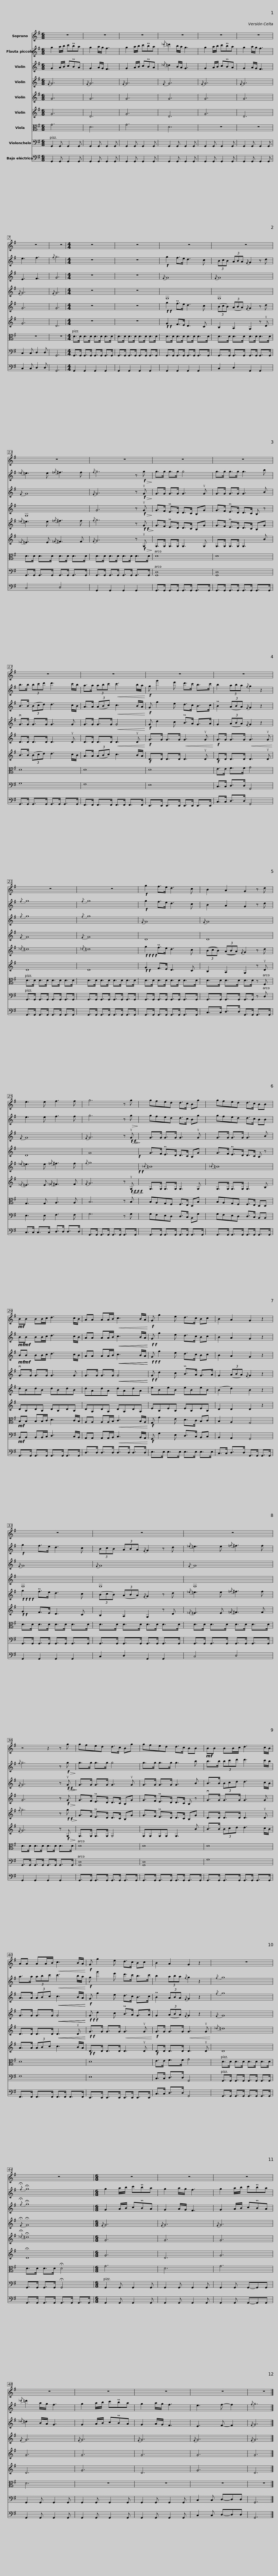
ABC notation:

X:1
%%score 1 2 3 4 5 6 7 8 9
L:1/8
M:6/8
I:linebreak $
K:G
V:1 treble
V:2 treble transpose=12
V:3 treble
V:4 treble
V:5 treble
V:6 treble
V:7 alto
V:8 bass
V:9 bass transpose=-12
V:1
 z6 | z6 | z6 | z6 |$ z6 | %5
 z6 | z6 | z6 |[M:4/4] z8 |$ z8 | %10
 z8 | z8 |$ z8 | z8 | z8 |$ %15
 z8 | z8 | z8 |$ z8 | z8 | %20
 z8 |$ z8 |!f! g2 f>e d3 c | B2 A2 G2 z d |$ e3 e f3 f | %25
 g6 z g | gfed d>c Bg |$ gfed d>c BB |!mf! BB BB/c/ d3 c/B/ | AA AA/B/!<(! c3 B/A/!<)! |$ %30
!f! G g2 e d>c Bc | B2 A2 G2 z2 | z8 |$ z8 | z8 | %35
 z4 z2 z g |$ gfed d>c Bg | gfed d>c BB |!mf! BB BB/c/ d3 c/B/ |$ AA AA/B/!<(! c3 B/A/!<)! | %40
!f! G g2 e d>c Bc | B2 A2 G2 z2 |$ z8 | z8 |[M:6/8] z6 | %45
 z6 |$ z6 | z6 | z6 | z6 | %50
 z6 |$ z6 |] %52
V:2
 g2 a/b/ c'Pba | g2 a/g/ f3 | g2 a/b/ c'Pba |{/_d'} =d'2 b/a/ g3 |$ g2 a/b/ c'Pba | %5
 g2 a/g/ f3 | e3 f3 |{/f} g6 |[M:4/4] z8 |$ z8 | %10
!f! g2 f>e d3 c | (3BcB (3ABA{/F} G2 z d |${/_e} =e3 e{/=f} ^f3 f |{/f} g6 z!f!!>(! g!>)! | g>g g>g g4 |$ %15
 g>g g>g g3 b | b>b (3bc'd' d'3 c'/b/ | a>a (3abc'!<(! c'3 b/a/!<)! |$!f! g g'2 e' d'>c' b>c' | b2 (3aba{/f} g2 z2 | %20
{/f} g8 |${/f} g8 |!f! g2 f>e d3 c | B2 A2 G2 z d |$ e3 e f3 f | %25
 g6 z!>(! g!>)! | gfed d>c Bg |$ gfed d>c BB |!mf!!mf! BB BB/c/ d3 c/B/ | AA AA/B/!<(!!<(! c3 B/A/!<)!!<)! |$ %30
!f!!f! G g2 e d>c Bc | B2 A2 G2 z2 |!f! g2 f>e d3 c |$ (3BcB (3ABA{/F} G2 z d |{/_e} =e3 e{/=f} ^f3 f | %35
{/f} g6 z!f!!>(! g!>)! |$ g>g g>g g4 | g>g g>g g3 b | b>b (3bc'd' d'3 c'/b/ |$ a>a (3abc'!<(! c'3 b/a/!<)! | %40
!f! g g'2 e' d'>c' b>c' | b2 (3aba{/f} g2 z2 |${/f} g8 |{/!fermata!f} !fermata!g8 |[M:6/8] g2 a/b/ c'Pba | %45
 g2 a/g/ f3 |$ g2 a/b/ c'Pba |{/_d'} =d'2 a/g/ f3 | g2 a/b/ c'Pba | g2 a/g/ f3 | %50
 e3 f- f2 |${/f} g6 |] %52
V:3
 G2 A/B/ cPBA | G2 A/G/ F3 | G2 A/B/ cPBA |{/_d} =d2 B/A/ G3 |$ G2 A/B/ cPBA | %5
 G2 A/G/ F3 | E3 F3 | G6 |[M:4/4] z8 |$ z8 | %10
{/F} G8 |{/F} G8 |${/F} G8 |{/F} G6 z!f!!>(! uG!>)! | G>G G>G G3 uG |$ %15
 G>G G>G G3 B | B>B (3(Bcd) d3 c/B/ | A>A (3(ABc)!<(! c3 B/A/!<)! |$!f! G g2 e d>c B>c | PB2 (3(ABA){/F} G2 z2 | %20
{/f} g8 |${/f} g8 |{/F} G8 |{/F} G8 |${/F} G8 | %25
{/F} G6 z!f!!f!!>(!!>(! uG!>)!!>)! | G>G G>G G3 uG |$ G>G G>G G3 B |!mf!!mf! BB BB/c/ d3 c/B/ | AA AA/B/!<(!!<(!!<(! c3 B/A/!<)!!<)!!<)! |$ %30
!f!!f!!f! G g2 e d>c Bc | B2 A2 G2 z2 |{/F} G8 |${/F} G8 |{/F} G8 | %35
{/F} G6 z!f!!f!!>(!!>(! uG!>)!!>)! |$ G>G G>G G3 uG | G>G G>G G3 B | B>B (3Bcd d3 c/B/ |$ A>A (3ABc!<(!!<(! c3 B/A/!<)!!<)! | %40
!f! G g2 e d>c B>c | PB2 (3ABA{/F} G2 z2 |${/f} g8 |{/!fermata!f} !fermata!g8 |[M:6/8] G2 A/B/ cPBA | %45
 G2 A/G/ F3 |$ G2 A/B/ cPBA |{/_d} =d2 B/A/ G3 | G2 A/B/ cPBA | G2 A/G/ F3 | %50
 E3 F- F2 |${/F} G6 |] %52
V:4
{/F} G6 |{/F} G6 |{/F} G6 |{/F} G6 |${/F} G6 | %5
{/F} G6 |{/F} G6 |{/F} G6 |[M:4/4] z8 |$ z8 | %10
 G,8 | G,8 |$ G,8 | G6 z!f!!>(! uG!>)! | G>F PE>D D>C B,G |$ %15
 G>F PE>D D>C B, z | vG>G G>G G3 G | G>G G>G!<(! G4!<)! |$!f! G d2 c PB>A G>A | G2 (3(ABA){/F} G2 z2 | %20
{/F} G8 |${/F} G8 | D8 | D8 |$ D8 | %25
 G8!f! | G>F PE>D D>C B,G |$ G>F PE>D D>C B, z | vG>G G>G G3 G | G>G G>G!<(!!<(! G4!<)!!<)! |$ %30
!f!!f! G d2 c PB>A G>A | G2 (3(ABA){/F} G2 z2 | G,8 |$ G,8 | G,8 | %35
 G6 z!f!!>(! G!>)! |$ G>F PE>D D>C B,G | G>F PE>D D>C B, z | vG>G G>G G3 G |$ G>G G>G!<(!!<(!!<(! G4!<)!!<)!!<)! | %40
!f!!f!!f! G d2 c PB>A G>A | G2 (3(ABA){/F} G2 z2 |${/F} G8 |{/!fermata!F} !fermata!G8 |[M:6/8]{/F} G6 | %45
{/F} G6 |${/F} G6 |{/F} G6 |{/F} G6 |{/F} G6 | %50
{/F} G6 |${/F} G6 |] %52
V:5
 G6 | G6 | G6 | G6 |$ G6 | %5
 G6 | G6 | G6 |[M:4/4] z8 |$ z8 | %10
!f!!f! g2 Pf>e d3 c | (3(BcB) (3(ABA){/F} G2 z d |${/_e} =e3 e{/=f} ^f3 f |{/f} g6 z!f!!f!!>(! G!>)! | G>F PE>D D>C B,G |$ %15
 G>F PE>D D>C B,G | D>D D>D D3 uD | D>D D>D!<(! D3 uD!<)! |$!f! G>G G>G!<(! G3 uG!<)! |!f! G>G G>G!<(! G3 uG!<)! | %20
{/_d} =d8 |${/_d} =d8 |!f!!f!!f!!f! g2 Pf>e d3 c | (3((BcB)) (3((ABA)){/F} G2 z d |${/_e} =e3 e{/=f} ^f3 f | %25
{/f} g8!f!!f! |{/_B} =B8 |${/_B} =B8 | dBdB dBdB | dAdA dAdA |$ %30
 eBeB eBeB | (B2 d2) B2 z2 |!f!!f!!f!!f! g2 Pf>e d3 c |$ (3(BcB) (3(ABA){/F} G2 z d |{/_e} =e3 e{/=f} ^f3 f | %35
{/f} g6 z!f!!f!!>(! g!>)! |$ G>F PE>D D>C B,G | G>F PE>D D>C B,G | D>D D>D D3 uD |$ D>D D>D!<(!!<(! D3 uD!<)!!<)! | %40
!f!!f! G>G G>G!<(! G3 uG!<)! |!f! G>G G>G!<(! G3 uG!<)! |${/_d} =d8 |{/!fermata!_d} !fermata!=d8 |[M:6/8] G6 | %45
 G6 |$ G6 | G6 | G6 | G6 | %50
 G6 |$ G6 |] %52
V:6
 G6 | D6 | G6 | D6 |$ G6 | %5
 D6 | G6 | D6 |[M:4/4] z8 |$ z8 | %10
!f!!f! G2 F>E D3 C | B,2 A,2 G,2 z uD |${/_E} =E3 E{/=F} ^F3 F |{/F} G6 z!f!!>(! uG,!>)! | G,>G, G,>G, G,3 G, |$ %15
 G,>G, G,>G, G,3 B | B>B (3(Bcd) d3 c/B/ | A>A (3(ABc) c3 B/A/ |$!f! D>D D>D D3 uD |!f! D>D D>D D3 uD | %20
 D8 |$ D8 |!f!!f! G2 F>E D3 C | B,2 A,2 G,2 z uD |${/_E} =E3 E{/=F} ^F3 F | %25
{/F} G6 z!f!!f!!f!!f!!>(!!>(!!>(! uG,!>)!!>)!!>)! | G,>G, G,>G, G,3 G, |$ G,>G, G,>G, G,3 B, | DB,DB, DB,DB, | DA,DA, DA,DA, |$ %30
 EB,EB, EB,EB, | D2 D2 D2 z2 |!f!!f! G2 F>E D3 C |$ B,2 A,2 G,2 z D |{/_E} =E3 E{/=F} ^F3 F | %35
{/F} G6 z!f!!>(! G,!>)! |$ G,>G, G,>G, G,4 | G,G,G,G, G,3 B | B>B (3Bcd d3 c/B/ |$ A>A (3ABc c3 B/A/ | %40
!f!!f! D>D D>D D3 uD |!f! D>D D>D D3 uD |$ D8 | !fermata!D8 |[M:6/8] G6 | %45
 D6 |$ G6 | D6 | G6 | D6 | %50
 G6 |$ D6 |] %52
V:7
 G6 | D6 | G6 | D6 |$ z6 | %5
 z6 | z6 | z6 |[M:4/4] D>D D>D D>D D>D |$ D>D D>D D>D D>D | %10
 D>D D>D D>D D>D | D>D D>D D>D D>D |$ D>D D>D D>D D>D | D>D D>D D>D D>D | D8 |$ %15
 D8 | D8 | D8 |$ D8 | E>E F>F G4 | %20
 D>D D>D D>D D>D |$ D>D D>D D>D D>D | D>D D>D D>D D>D | D>D D>D D>D z F, |$ G,3 G, A,3 A, | %25
 B,6 z B, | B,A,G,F, F,>E, D,B, |$ B,A,G,F, F,>E, D,D, |!mf! B,B, B,B,/C/ D3 C/B,/ | A,A, A,A,/B,/!<(! C3 B,/A,/!<)! |$ %30
!f! G, G2 E D>C B,C | B,2 A,2 G,4 | D>D D>D D>D D>D |$ D>D D>D D>D D>D | D>D D>D D>D D>D | %35
 D>D D>D D>D D>D |$ D8 | D8 | D8 |$ D8 | %40
 D8 | E>E F>F G4 |$ D>D D>D D>D D>D | D>D D>D !fermata!D4 |[M:6/8] G6 | %45
 D6 |$ G6 | D6 | z6 | z6 | %50
 z6 |$ z6 |] %52
V:8
 G,,2 G,, G,,2 G,, | G,,2 G,, G,,2 G,, | G,,2 G,, G,,2 G,, | G,,2 G,, G,,2 G,, |$ G,,2 G,, G,,2 G,, | %5
 G,,2 G,, G,,2 G,, | C,2 C, D,2 D, | G,,6 |[M:4/4] G,,>G,, G,,>G,, G,,>G,, G,,>G,, |$ G,,>G,, G,,>G,, G,,>G,, G,,>G,, | %10
 G,,>G,, G,,>G,, G,,>G,, G,,>G,, | G,,>G,, G,,>G,, G,,>G,, G,,>G,, |$ G,,>G,, G,,>G,, G,,>G,, G,,>G,, | G,,>G,, G,,>G,, G,,>G,, G,,>G,, | [G,,D,]8 |$ %15
 [G,,D,]8 | G,8 | F,8 |$ E,8 | C,>C, D,>D, G,,4 | %20
 G,,>G,, G,,>G,, G,,>G,, G,,>G,, |$ G,,>G,, G,,>G,, G,,>G,, G,,>G,, | G,,>G,, G,,>G,, G,,>G,, G,,>G,, | G,,>G,, G,,>G,, G,,>G,, z D, |$ E,3 E, F,3 F, | %25
 G,6 z G, | G,F,E,D, D,>C, B,,G, |$ G,F,E,D, D,>C, B,,B,, |!mf! B,,B,, B,,B,,/C,/ D,3 C,/B,,/ | A,,A,, A,,A,,/B,,/!<(! C,3 B,,/A,,/!<)! |$ %30
!f! G,, G,2 E, D,>C, B,,C, | B,,2 A,,2 G,,4 | G,,>G,, G,,>G,, G,,>G,, G,,>G,, |$ G,,>G,, G,,>G,, G,,>G,, G,,>G,, | G,,>G,, G,,>G,, G,,>G,, G,,>G,, | %35
 G,,>G,, G,,>G,, G,,>G,, G,,>G,, |$ [G,,D,]8 | [G,,D,]8 | G,8 |$ F,8 | %40
 E,8 | C,>C, D,>D, G,,4 |$ G,,>G,, G,,>G,, G,,>G,, G,,>G,, | G,,>G,, G,,>G,, !fermata!G,,4 |[M:6/8] G,,2 G,, G,,2 G,, | %45
 G,,2 G,, G,,2 G,, |$ G,,2 G,, G,,-G,,G,, | G,,2 G,, G,,2 G,, | G,,2 G,, G,,2 G,, | G,,2 G,, G,,2 G,, | %50
 C,2 C, D,-D,D, |$ G,,6 |] %52
V:9
 G,,2 G,, G,,2 G,, | G,,2 G,, G,,2 G,, | G,,2 G,, G,,2 G,, | G,,2 G,, G,,2 G,, |$ G,,2 G,, G,,2 G,, | %5
 G,,2 G,, G,,2 G,, | C,2 C, D,2 D, | G,,6 |[M:4/4] G,,2 G,,2 G,,2 G,,2 |$ G,,2 G,,2 G,,2 G,,2 | %10
 G,,2 G,,2 G,,2 G,,2 | C,2 D,2 G,,2 G,,2 |$ C,4 D,4 | G,,2 G,,2 G,,2 G,,2 | G,,>G,, G,,>G,, G,,>G,, G,,>G,, |$ %15
 G,,>G,, G,,>G,, G,,>G,, G,,>G,, | G,,>G,, G,,>G,, G,,>G,, G,,>G,, | F,,>F,, F,,>F,, F,,>F,, F,,>F,, |$ E,,>E,, E,,>E,, E,,>E,, E,,>E,, | C,>C, D,>D, G,,4 | %20
 G,,>G,, G,,>G,, G,,>G,, G,,>G,, |$ G,,>G,, G,,>G,, G,,>G,, G,,>G,, | G,,>G,, G,,>G,, G,,>G,, G,,>G,, | C,>C, D,>D, G,,>G,, G,,>G,, |$ C,>C, C,>C, D,>D, D,>D, | %25
 G,,>G,, G,,>G,, G,,>G,, G,,>G,, | G,,>G,, G,,>G,, G,,>G,, G,,>G,, |$ G,,>G,, G,,>G,, G,,>G,, G,,>G,, | G,,>G,, G,,>G,, G,,>G,, G,,>G,, | D,>D, D,>D, D,>D, D,>D, |$ %30
 E,>E, E,>E, E,>E, E,>E, | C,>C, D,>D, G,,>G,, G,,>G,, | G,,2 G,,2 G,,2 G,,2 |$ C,2 D,2 G,,2 G,,2 | C,4 D,4 | %35
 G,,2 G,,2 G,,2 G,,2 |$ G,,>G,, G,,>G,, G,,>G,, G,,>G,, | G,,>G,, G,,>G,, G,,>G,, G,,>G,, | G,,>G,, G,,>G,, G,,>G,, G,,>G,, |$ F,,>F,, F,,>F,, F,,>F,, F,,>F,, | %40
 E,,>E,, E,,>E,, E,,>E,, E,,>E,, | C,>C, D,>D, G,,4 |$ G,,>G,, G,,>G,, G,,>G,, G,,>G,, | G,,>G,, G,,>G,, G,,>G,, G,,>G,, |[M:6/8] G,,2 G,, G,,2 G,, | %45
 G,,2 G,, G,,2 G,, |$ G,,2 G,, G,,-G,,G,, | G,,2 G,, G,,2 G,, | G,,2 G,, G,,2 G,, | G,,2 G,, G,,2 G,, | %50
 C,2 C, D,-D,D, |$ G,,6 |] %52
